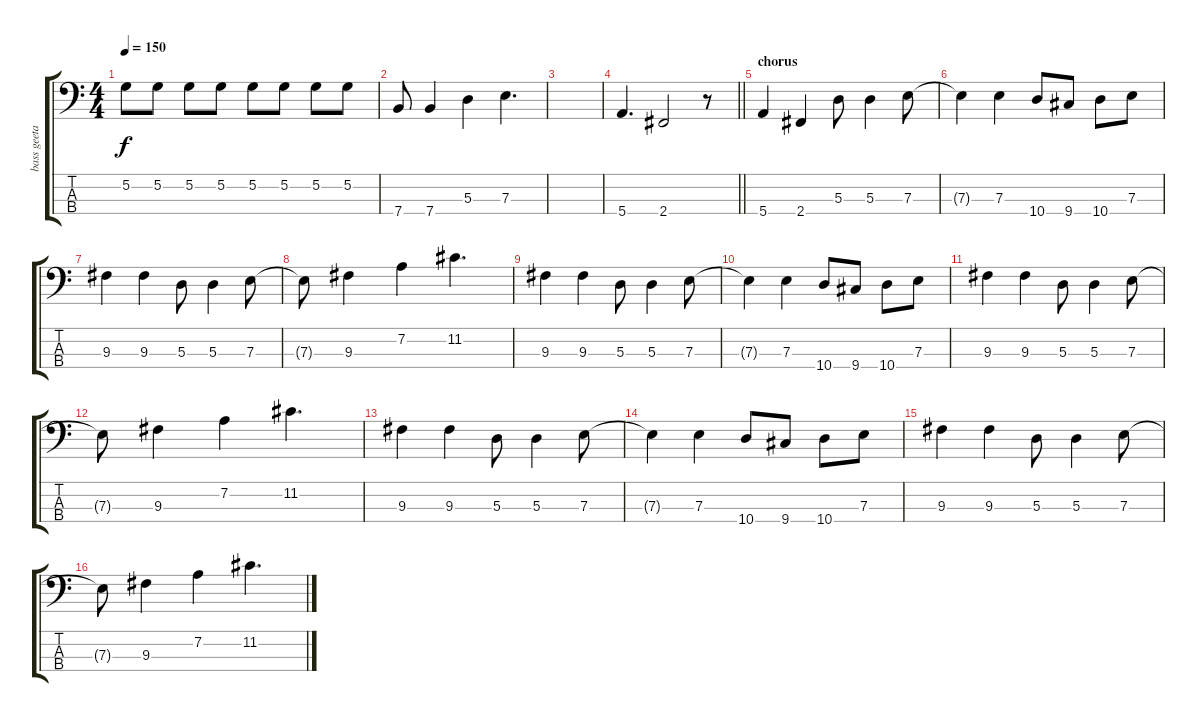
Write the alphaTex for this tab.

\track ("bass geetar" "bass geeta") {instrument electricbasspick}
\staff {score tabs}
\tuning (G2 D2 A1 E1) {hide}
\ts (4 4)
\tempo 150
\clef f4
\ks c
5.2.8{dy f} 5.2.8 5.2.8 5.2.8 5.2.8 5.2.8 5.2.8 5.2.8 |
7.4.8 7.4.4 5.3.4 7.3.4{d} |
|
\barLineRight lightlight
5.4.4{d} 2.4.2 r.8 |
\section ("" "chorus")
5.4.4 2.4.4 5.3.8 5.3.4 7.3.8 |
7.3{t}.4 7.3.4 10.4.8 9.4.8 10.4.8 7.3.8 |
9.3.4 9.3.4 5.3.8 5.3.4 7.3.8 |
7.3{t}.8 9.3.4 7.2.4 11.2.4{d} |
9.3.4 9.3.4 5.3.8 5.3.4 7.3.8 |
7.3{t}.4 7.3.4 10.4.8 9.4.8 10.4.8 7.3.8 |
9.3.4 9.3.4 5.3.8 5.3.4 7.3.8 |
7.3{t}.8 9.3.4 7.2.4 11.2.4{d} |
9.3.4 9.3.4 5.3.8 5.3.4 7.3.8 |
7.3{t}.4 7.3.4 10.4.8 9.4.8 10.4.8 7.3.8 |
9.3.4 9.3.4 5.3.8 5.3.4 7.3.8 |
7.3{t}.8 9.3.4 7.2.4 11.2.4{d}
